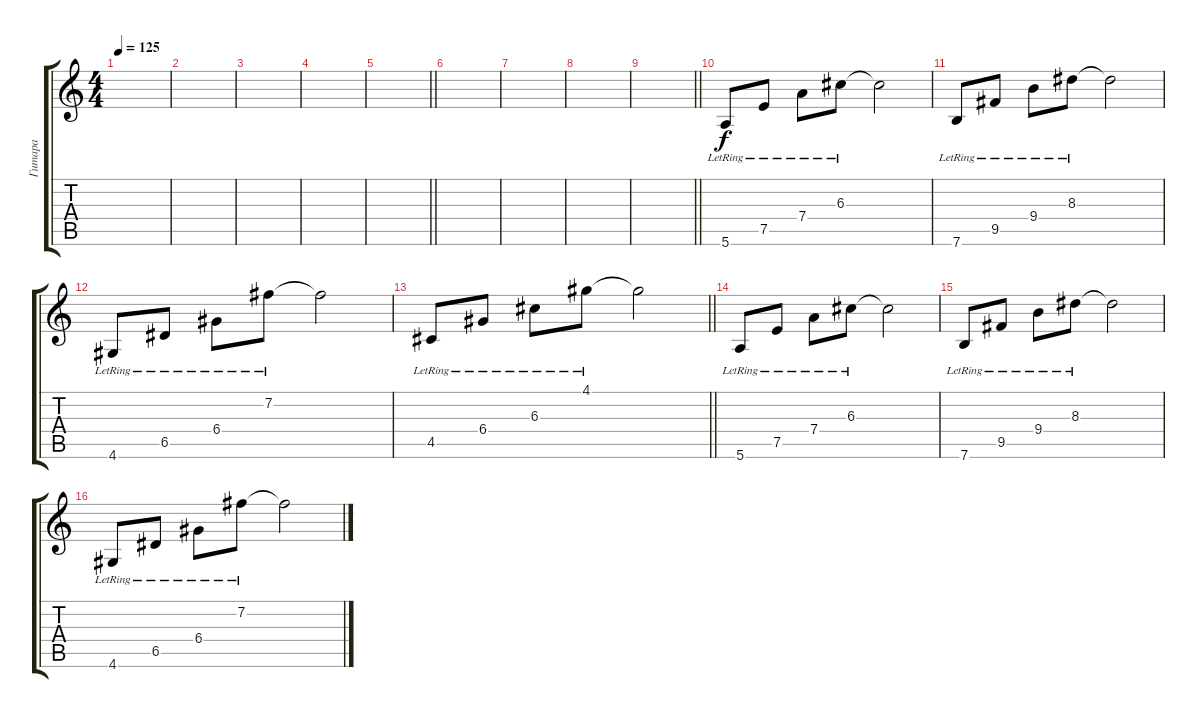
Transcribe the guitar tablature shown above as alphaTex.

\track ("Гитара" "Гитара") {instrument electricguitarclean}
\staff {score tabs}
\tuning (E4 B3 G3 D3 A2 E2) {hide}
\ts (4 4)
\tempo 125
\clef g2
\ks c
|
|
|
|
\barLineRight lightlight
|
|
|
|
\barLineRight lightlight
|
5.6{lr}.8 7.5{lr}.8 7.4{lr}.8 6.3{lr}.8 6.3{t}.2 |
7.6{lr}.8 9.5{lr}.8 9.4{lr}.8 8.3{lr}.8 8.3{t}.2 |
4.6{lr}.8 6.5{lr}.8 6.4{lr}.8 7.2{lr}.8 7.2{t}.2 |
\barLineRight lightlight
4.5{lr}.8 6.4{lr}.8 6.3{lr}.8 4.1{lr}.8 4.1{t}.2 |
5.6{lr}.8 7.5{lr}.8 7.4{lr}.8 6.3{lr}.8 6.3{t}.2 |
7.6{lr}.8 9.5{lr}.8 9.4{lr}.8 8.3{lr}.8 8.3{t}.2 |
4.6{lr}.8 6.5{lr}.8 6.4{lr}.8 7.2{lr}.8 7.2{t}.2
